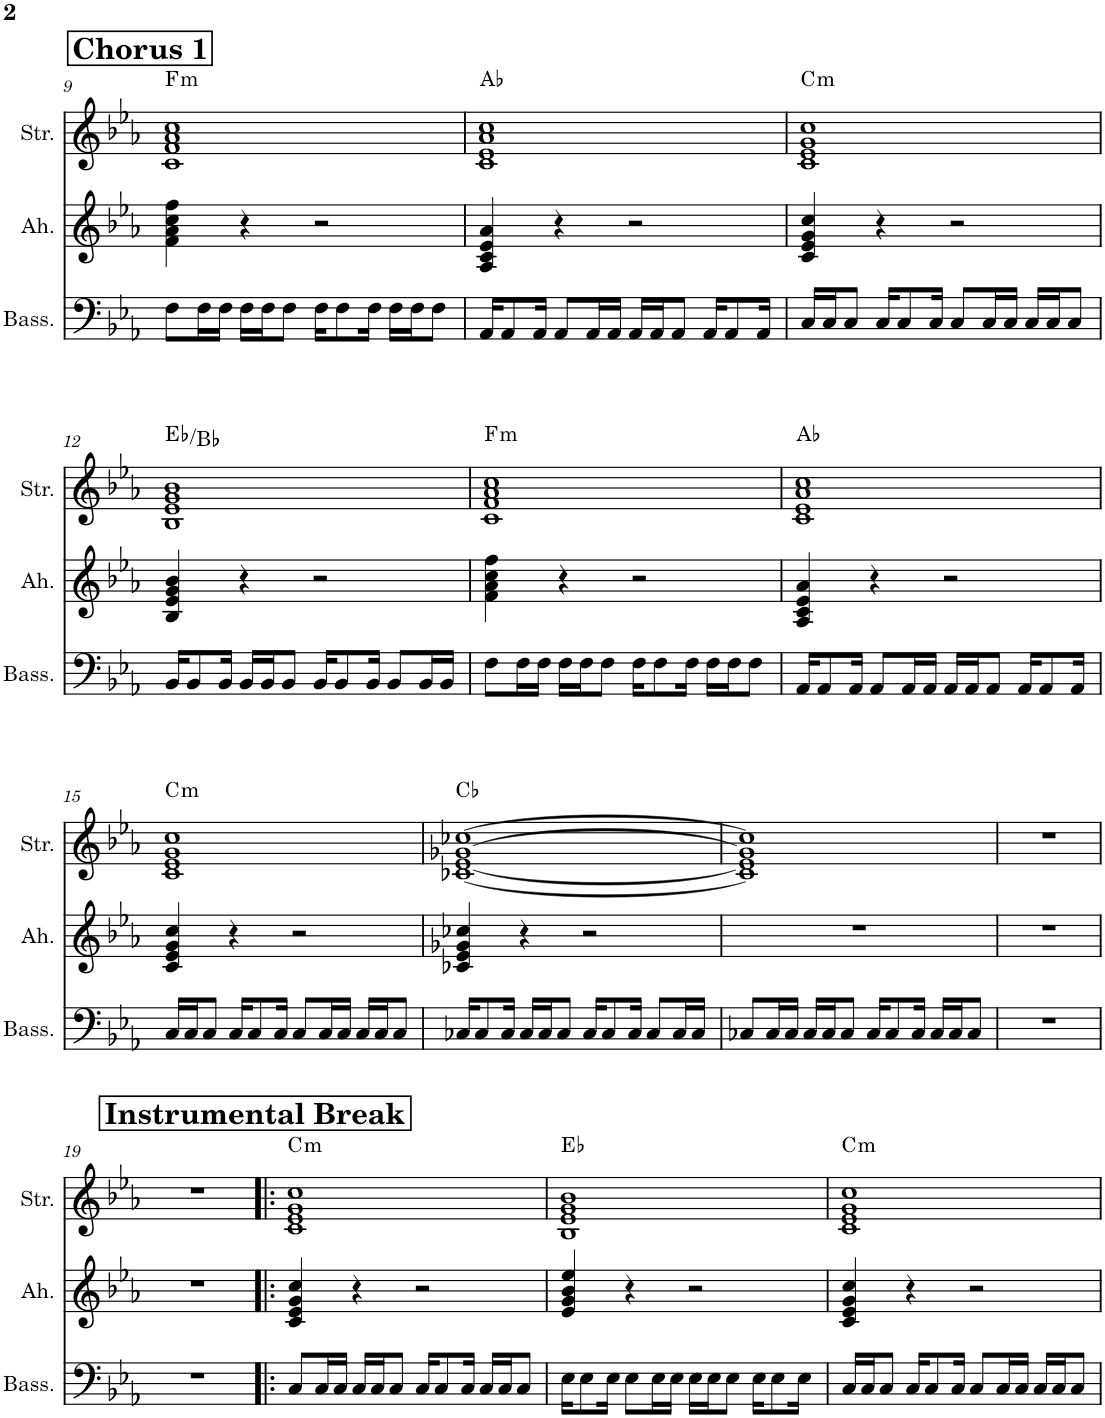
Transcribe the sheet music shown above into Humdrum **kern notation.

**kern	**kern	**kern	**harte	**kern
*part4	*part3	*part2	*part2	*part1
*staff4	*staff3	*staff2	*	*staff1
*I"Bass Synth	*I"&quot;Ah&quot; Synth	*I"Strings	*	*I"Voice Synth.
*I'Bass.	*I'Ah.	*I'Str.	*	*I'Voi.
!!LO:PB:g=z
*clefF4	*clefG2	*clefG2	*	*clefG2
*k[b-e-a-]	*k[b-e-a-]	*k[b-e-a-]	*	*k[b-e-a-]
*M4/4	*M4/4	*M4/4	*	*M4/4
!!LO:REH:place=s1:a:B:cj:fs=14:t=Chorus 1
=9	=9	=9	=9	=9
!	!	!	!LO:H:kt=m	!
8F\L	4f\ 4a-\ 4cc\ 4ff\	1c 1f 1a- 1cc	F:min	1r
16F\L	.	.	.	.
16F\JJ	.	.	.	.
16F\LL	4r	.	.	.
16F\J	.	.	.	.
8F\J	.	.	.	.
16F\KL	2r	.	.	.
8F\	.	.	.	.
16F\Jk	.	.	.	.
16F\LL	.	.	.	.
16F\J	.	.	.	.
8F\J	.	.	.	.
=10	=10	=10	=10	=10
16AA-/KL	4A-/ 4c/ 4e-/ 4a-/	1c 1e- 1a- 1cc	Ab:maj	1r
8AA-/	.	.	.	.
16AA-/Jk	.	.	.	.
8AA-/L	4r	.	.	.
16AA-/L	.	.	.	.
16AA-/JJ	.	.	.	.
16AA-/LL	2r	.	.	.
16AA-/J	.	.	.	.
8AA-/J	.	.	.	.
16AA-/KL	.	.	.	.
8AA-/	.	.	.	.
16AA-/Jk	.	.	.	.
=11	=11	=11	=11	=11
!	!	!	!LO:H:kt=m	!
16C/LL	4c/ 4e-/ 4g/ 4cc/	1c 1e- 1g 1cc	C:min	1r
16C/J	.	.	.	.
8C/J	.	.	.	.
16C/KL	4r	.	.	.
8C/	.	.	.	.
16C/Jk	.	.	.	.
8C/L	2r	.	.	.
16C/L	.	.	.	.
16C/JJ	.	.	.	.
16C/LL	.	.	.	.
16C/J	.	.	.	.
8C/J	.	.	.	.
!!LO:LB:g=z
=12	=12	=12	=12	=12
16BB-/KL	4B-/ 4e-/ 4g/ 4b-/	1B- 1e- 1g 1b-	Eb:maj/5	1r
8BB-/	.	.	.	.
16BB-/Jk	.	.	.	.
16BB-/LL	4r	.	.	.
16BB-/J	.	.	.	.
8BB-/J	.	.	.	.
16BB-/KL	2r	.	.	.
8BB-/	.	.	.	.
16BB-/Jk	.	.	.	.
8BB-/L	.	.	.	.
16BB-/L	.	.	.	.
16BB-/JJ	.	.	.	.
=13	=13	=13	=13	=13
!	!	!	!LO:H:kt=m	!
8F\L	4f\ 4a-\ 4cc\ 4ff\	1c 1f 1a- 1cc	F:min	1r
16F\L	.	.	.	.
16F\JJ	.	.	.	.
16F\LL	4r	.	.	.
16F\J	.	.	.	.
8F\J	.	.	.	.
16F\KL	2r	.	.	.
8F\	.	.	.	.
16F\Jk	.	.	.	.
16F\LL	.	.	.	.
16F\J	.	.	.	.
8F\J	.	.	.	.
=14	=14	=14	=14	=14
16AA-/KL	4A-/ 4c/ 4e-/ 4a-/	1c 1e- 1a- 1cc	Ab:maj	1r
8AA-/	.	.	.	.
16AA-/Jk	.	.	.	.
8AA-/L	4r	.	.	.
16AA-/L	.	.	.	.
16AA-/JJ	.	.	.	.
16AA-/LL	2r	.	.	.
16AA-/J	.	.	.	.
8AA-/J	.	.	.	.
16AA-/KL	.	.	.	.
8AA-/	.	.	.	.
16AA-/Jk	.	.	.	.
!!LO:LB:g=z
=15	=15	=15	=15	=15
!	!	!	!LO:H:kt=m	!
16C/LL	4c/ 4e-/ 4g/ 4cc/	1c 1e- 1g 1cc	C:min	1r
16C/J	.	.	.	.
8C/J	.	.	.	.
16C/KL	4r	.	.	.
8C/	.	.	.	.
16C/Jk	.	.	.	.
8C/L	2r	.	.	.
16C/L	.	.	.	.
16C/JJ	.	.	.	.
16C/LL	.	.	.	.
16C/J	.	.	.	.
8C/J	.	.	.	.
=16	=16	=16	=16	=16
16C-X/KL	4c-X/ 4e-/ 4g-X/ 4cc-X/	[1c-X [1e- [1g-X [1cc-X	Cb:maj	1r
8C-/	.	.	.	.
16C-/Jk	.	.	.	.
16C-/LL	4r	.	.	.
16C-/J	.	.	.	.
8C-/J	.	.	.	.
16C-/KL	2r	.	.	.
8C-/	.	.	.	.
16C-/Jk	.	.	.	.
8C-/L	.	.	.	.
16C-/L	.	.	.	.
16C-/JJ	.	.	.	.
=17	=17	=17	=17	=17
8C-X/L	1r	1c-] 1e-] 1g-] 1cc-]	.	1r
16C-/L	.	.	.	.
16C-/JJ	.	.	.	.
16C-/LL	.	.	.	.
16C-/J	.	.	.	.
8C-/J	.	.	.	.
16C-/KL	.	.	.	.
8C-/	.	.	.	.
16C-/Jk	.	.	.	.
16C-/LL	.	.	.	.
16C-/J	.	.	.	.
8C-/J	.	.	.	.
=18	=18	=18	=18	=18
1r	1r	1r	.	1r
!!LO:LB:g=z
=19	=19	=19	=19	=19
1r	1r	1r	.	1r
!!LO:REH:place=s1:a:B:cj:fs=14:t=Instrumental Break
=20!|:	=20!|:	=20!|:	=20!|:	=20!|:
!	!	!	!LO:H:kt=m	!
8C/L	4c/ 4e-/ 4g/ 4cc/	1c 1e- 1g 1cc	C:min	1r
16C/L	.	.	.	.
16C/JJ	.	.	.	.
16C/LL	4r	.	.	.
16C/J	.	.	.	.
8C/J	.	.	.	.
16C/KL	2r	.	.	.
8C/	.	.	.	.
16C/Jk	.	.	.	.
16C/LL	.	.	.	.
16C/J	.	.	.	.
8C/J	.	.	.	.
=21	=21	=21	=21	=21
16E-\KL	4e-/ 4g/ 4b-/ 4ee-/	1B- 1e- 1g 1b-	Eb:maj	1r
8E-\	.	.	.	.
16E-\Jk	.	.	.	.
8E-\L	4r	.	.	.
16E-\L	.	.	.	.
16E-\JJ	.	.	.	.
16E-\LL	2r	.	.	.
16E-\J	.	.	.	.
8E-\J	.	.	.	.
16E-\KL	.	.	.	.
8E-\	.	.	.	.
16E-\Jk	.	.	.	.
=22	=22	=22	=22	=22
!	!	!	!LO:H:kt=m	!
16C/LL	4c/ 4e-/ 4g/ 4cc/	1c 1e- 1g 1cc	C:min	1r
16C/J	.	.	.	.
8C/J	.	.	.	.
16C/KL	4r	.	.	.
8C/	.	.	.	.
16C/Jk	.	.	.	.
8C/L	2r	.	.	.
16C/L	.	.	.	.
16C/JJ	.	.	.	.
16C/LL	.	.	.	.
16C/J	.	.	.	.
8C/J	.	.	.	.
=	=	=	=	=
*-	*-	*-	*-	*-
